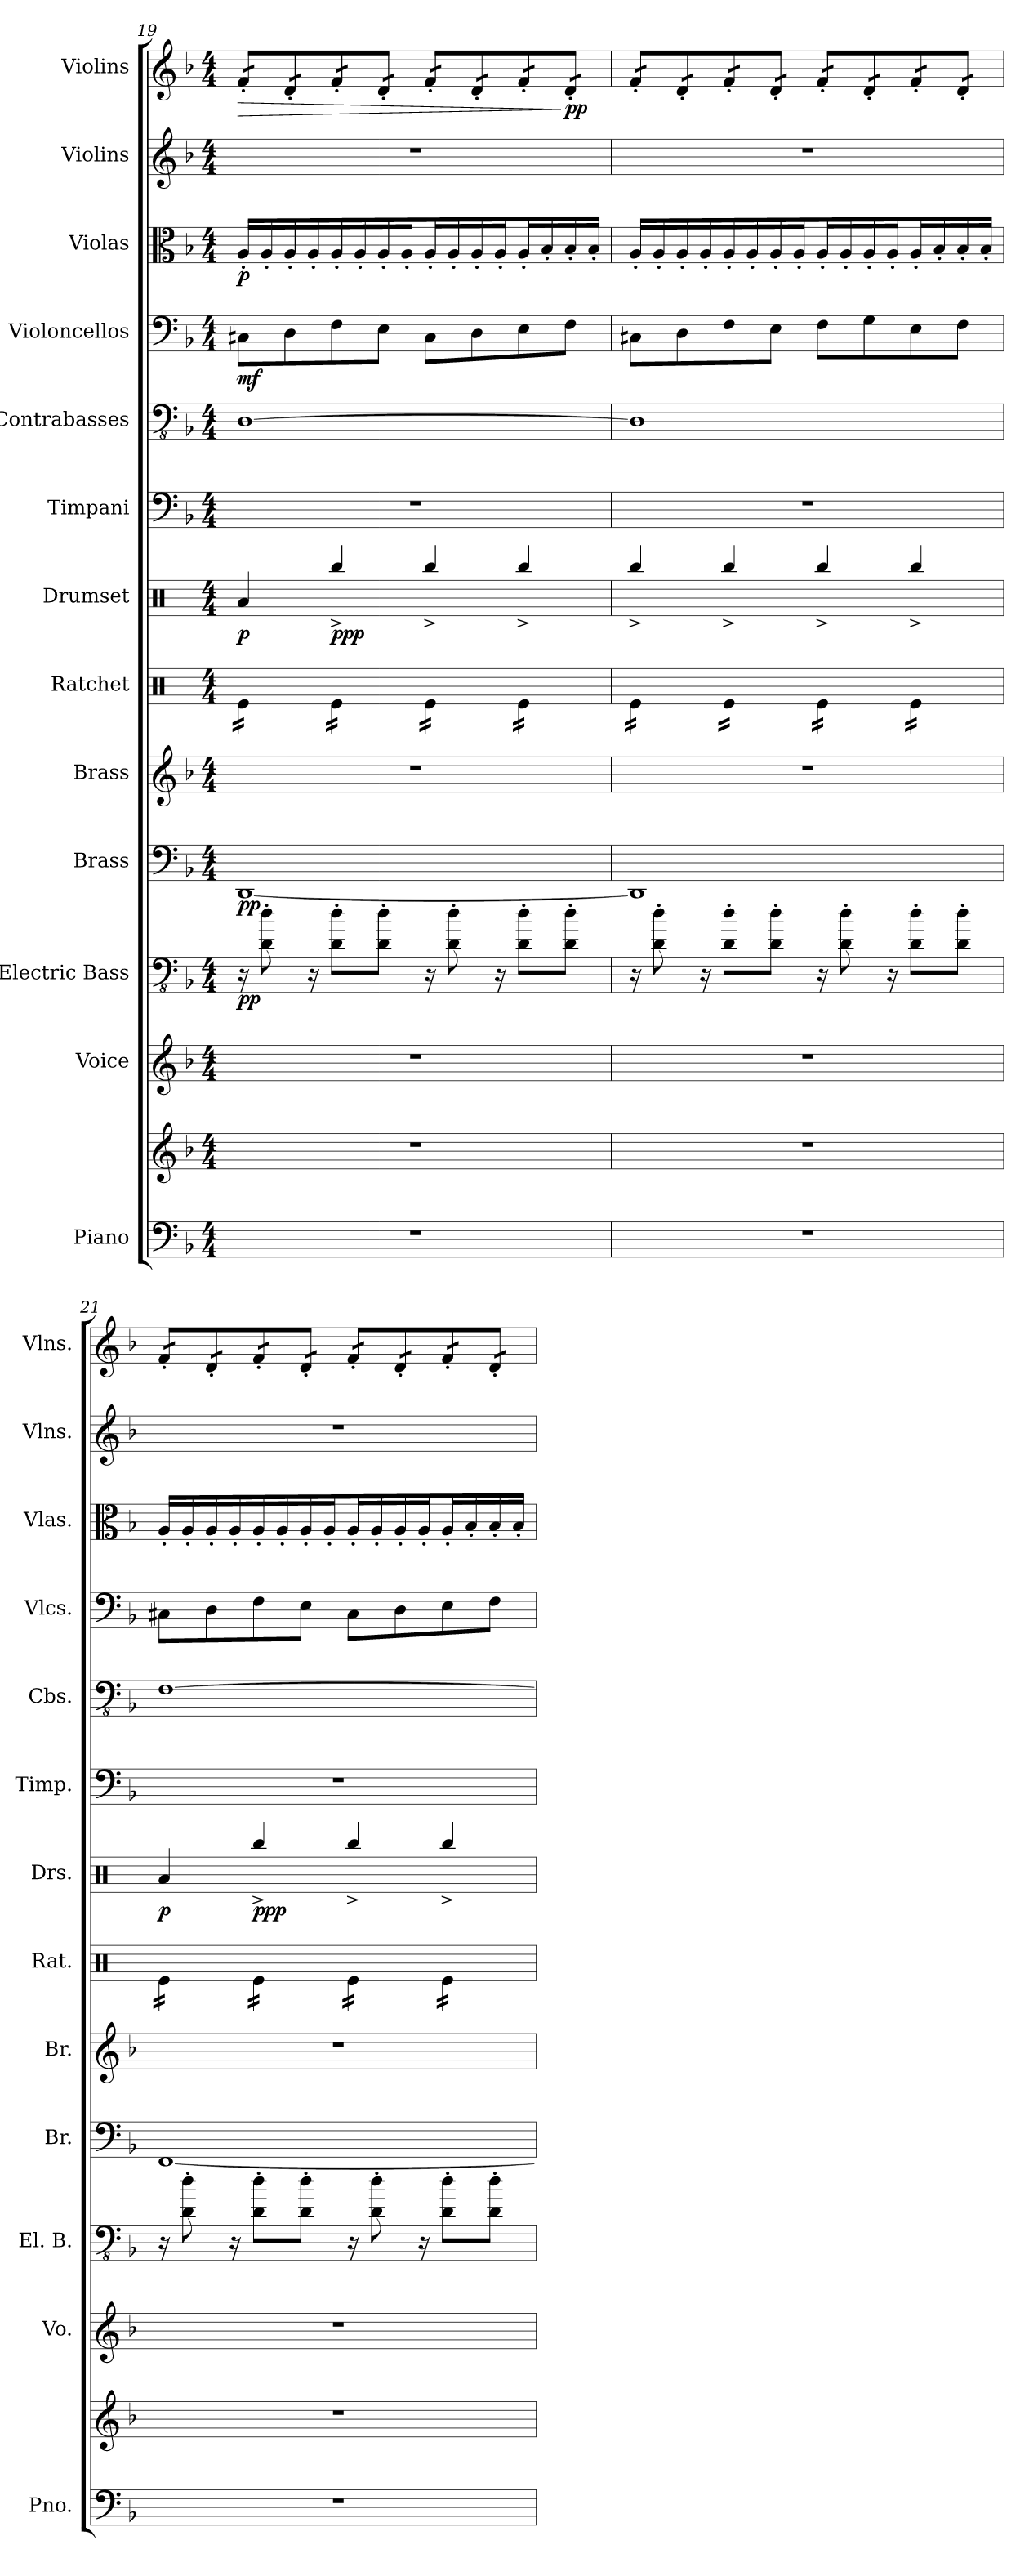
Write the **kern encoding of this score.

**kern	**kern	**kern	**kern	**dynam	**kern	**dynam	**kern	**kern	**kern	**dynam	**kern	**kern	**kern	**dynam	**kern	**dynam	**kern	**kern	**dynam
*part13	*part13	*part12	*part11	*part11	*part10	*part10	*part9	*part8	*part7	*part7	*part6	*part5	*part4	*part4	*part3	*part3	*part2	*part1	*part1
*staff14	*staff13	*staff12	*staff11	*staff11	*staff10	*staff10	*staff9	*staff8	*staff7	*staff7	*staff6	*staff5	*staff4	*staff4	*staff3	*staff3	*staff2	*staff1	*staff1
*I"Piano	*	*I"Voice	*I"Electric Bass	*	*I"Brass	*	*I"Brass	*I"Ratchet	*I"Drumset	*	*I"Timpani	*I"Contrabasses	*I"Violoncellos	*	*I"Violas	*	*I"Violins	*I"Violins	*
*I'Pno.	*	*I'Vo.	*I'El. B.	*	*I'Br.	*	*I'Br.	*I'Rat.	*I'Drs.	*	*I'Timp.	*I'Cbs.	*I'Vlcs.	*	*I'Vlas.	*	*I'Vlns.	*I'Vlns.	*
*clefF4	*clefG2	*clefG2	*clefFv4	*	*clefF4	*	*clefG2	*clefX	*clefX	*	*clefF4	*clefFv4	*clefF4	*	*clefC3	*	*clefG2	*clefG2	*
*k[b-]	*k[b-]	*k[b-]	*k[b-]	*	*k[b-]	*	*k[b-]	*k[]	*k[]	*	*k[b-]	*k[b-]	*k[b-]	*	*k[b-]	*	*k[b-]	*k[b-]	*
*M4/4	*M4/4	*M4/4	*M4/4	*	*M4/4	*	*M4/4	*M4/4	*M4/4	*	*M4/4	*M4/4	*M4/4	*	*M4/4	*	*M4/4	*M4/4	*
=19	=19	=19	=19	=19	=19	=19	=19	=19	=19	=19	=19	=19	=19	=19	=19	=19	=19	=19	=19
!	!	!	!	!LO:DY:b	!	!LO:DY:b	!	!	!	!LO:DY:b	!	!	!	!LO:DY:b	!	!LO:DY:b	!	!	!LO:HP:b
*	*	*	*	*	*	*	*	*tremolo	*	*	*	*	*	*	*	*	*	*	*
*	*	*	*	*	*	*	*	*	*	*	*	*	*	*	*tremolo	*	*	*	*
*	*	*	*	*	*	*	*	*	*	*	*	*	*	*	*	*	*	*tremolo	*
1r	1r	1r	16r	pp	[1DD	pp	1r	16Re\LL	4Ra/	p	1r	[1DD	8C#X\L	mf	16A'/LL	p	1r	16f'/LL	>
.	.	.	8D\' 8d\'	.	.	.	.	16Re\	.	.	.	.	.	.	16A'/	.	.	16f'/	.
.	.	.	.	.	.	.	.	16Re\	.	.	.	.	8D\	.	16A'/	.	.	16d'/	.
.	.	.	16r	.	.	.	.	16Re\JJ	.	.	.	.	.	.	16A'/	.	.	16d'/	.
!	!	!	!	!	!	!	!	!	!	!LO:DY:b	!	!	!	!	!	!	!	!	!
.	.	.	8D\' 8d\'L	.	.	.	.	16Re\LL	4Rbb^/	ppp	.	.	8F\	.	16A'/	.	.	16f'/	.
.	.	.	.	.	.	.	.	16Re\	.	.	.	.	.	.	16A'/	.	.	16f'/	.
.	.	.	8D\' 8d\'J	.	.	.	.	16Re\	.	.	.	.	8E\J	.	16A'/	.	.	16d'/	.
.	.	.	.	.	.	.	.	16Re\JJ	.	.	.	.	.	.	16A'/JJ	.	.	16d'/JJ	.
.	.	.	16r	.	.	.	.	16Re\LL	4Rbb^/	.	.	.	8C#\L	.	16A'/LL	.	.	16f'/LL	.
.	.	.	8D\' 8d\'	.	.	.	.	16Re\	.	.	.	.	.	.	16A'/	.	.	16f'/	.
.	.	.	.	.	.	.	.	16Re\	.	.	.	.	8D\	.	16A'/	.	.	16d'/	.
.	.	.	16r	.	.	.	.	16Re\JJ	.	.	.	.	.	.	16A'/JJ	.	.	16d'/	.
*	*	*	*	*	*	*	*	*	*	*	*	*	*	*	*Xtremolo	*	*	*	*
.	.	.	8D\' 8d\'L	.	.	.	.	16Re\LL	4Rbb^/	.	.	.	8E\	.	16A'/LL	.	.	16f'/	.
.	.	.	.	.	.	.	.	16Re\	.	.	.	.	.	.	16B-'/J	.	.	16f'/	.
!	!	!	!	!	!	!	!	!	!	!	!	!	!	!	!	!	!	!	!LO:DY:n=1:b
*	*	*	*	*	*	*	*	*	*	*	*	*	*	*	*tremolo	*	*	*	*
.	.	.	8D\' 8d\'J	.	.	.	.	16Re\	.	.	.	.	8F\J	.	16B-'/	.	.	16d'/	] pp
.	.	.	.	.	.	.	.	16Re\JJ	.	.	.	.	.	.	16B-'/JJ	.	.	16d'/JJ	.
=20	=20	=20	=20	=20	=20	=20	=20	=20	=20	=20	=20	=20	=20	=20	=20	=20	=20	=20	=20
1r	1r	1r	16r	.	1DD]	.	1r	16Re\LL	4Rbb^/	.	1r	1DD]	8C#X\L	.	16A'/LL	.	1r	16f'/LL	.
.	.	.	8D\' 8d\'	.	.	.	.	16Re\	.	.	.	.	.	.	16A'/	.	.	16f'/	.
.	.	.	.	.	.	.	.	16Re\	.	.	.	.	8D\	.	16A'/	.	.	16d'/	.
.	.	.	16r	.	.	.	.	16Re\JJ	.	.	.	.	.	.	16A'/	.	.	16d'/	.
.	.	.	8D\' 8d\'L	.	.	.	.	16Re\LL	4Rbb^/	.	.	.	8F\	.	16A'/	.	.	16f'/	.
.	.	.	.	.	.	.	.	16Re\	.	.	.	.	.	.	16A'/	.	.	16f'/	.
.	.	.	8D\' 8d\'J	.	.	.	.	16Re\	.	.	.	.	8E\J	.	16A'/	.	.	16d'/	.
.	.	.	.	.	.	.	.	16Re\JJ	.	.	.	.	.	.	16A'/JJ	.	.	16d'/JJ	.
.	.	.	16r	.	.	.	.	16Re\LL	4Rbb^/	.	.	.	8F\L	.	16A'/LL	.	.	16f'/LL	.
.	.	.	8D\' 8d\'	.	.	.	.	16Re\	.	.	.	.	.	.	16A'/	.	.	16f'/	.
.	.	.	.	.	.	.	.	16Re\	.	.	.	.	8G\	.	16A'/	.	.	16d'/	.
.	.	.	16r	.	.	.	.	16Re\JJ	.	.	.	.	.	.	16A'/JJ	.	.	16d'/	.
*	*	*	*	*	*	*	*	*	*	*	*	*	*	*	*Xtremolo	*	*	*	*
.	.	.	8D\' 8d\'L	.	.	.	.	16Re\LL	4Rbb^/	.	.	.	8E\	.	16A'/LL	.	.	16f'/	.
.	.	.	.	.	.	.	.	16Re\	.	.	.	.	.	.	16B-'/J	.	.	16f'/	.
*	*	*	*	*	*	*	*	*	*	*	*	*	*	*	*tremolo	*	*	*	*
.	.	.	8D\' 8d\'J	.	.	.	.	16Re\	.	.	.	.	8F\J	.	16B-'/	.	.	16d'/	.
.	.	.	.	.	.	.	.	16Re\JJ	.	.	.	.	.	.	16B-'/JJ	.	.	16d'/JJ	.
!!LO:PB:g=z
=21	=21	=21	=21	=21	=21	=21	=21	=21	=21	=21	=21	=21	=21	=21	=21	=21	=21	=21	=21
!	!	!	!	!	!	!	!	!	!	!LO:DY:b	!	!	!	!	!	!	!	!	!
1r	1r	1r	16r	.	[1FF	.	1r	16Re\LL	4Ra/	p	1r	[1FF	8C#X\L	.	16A'/LL	.	1r	16f'/LL	.
.	.	.	8D\' 8d\'	.	.	.	.	16Re\	.	.	.	.	.	.	16A'/	.	.	16f'/	.
.	.	.	.	.	.	.	.	16Re\	.	.	.	.	8D\	.	16A'/	.	.	16d'/	.
.	.	.	16r	.	.	.	.	16Re\JJ	.	.	.	.	.	.	16A'/	.	.	16d'/	.
!	!	!	!	!	!	!	!	!	!	!LO:DY:b	!	!	!	!	!	!	!	!	!
.	.	.	8D\' 8d\'L	.	.	.	.	16Re\LL	4Rbb^/	ppp	.	.	8F\	.	16A'/	.	.	16f'/	.
.	.	.	.	.	.	.	.	16Re\	.	.	.	.	.	.	16A'/	.	.	16f'/	.
.	.	.	8D\' 8d\'J	.	.	.	.	16Re\	.	.	.	.	8E\J	.	16A'/	.	.	16d'/	.
.	.	.	.	.	.	.	.	16Re\JJ	.	.	.	.	.	.	16A'/JJ	.	.	16d'/JJ	.
.	.	.	16r	.	.	.	.	16Re\LL	4Rbb^/	.	.	.	8C#\L	.	16A'/LL	.	.	16f'/LL	.
.	.	.	8D\' 8d\'	.	.	.	.	16Re\	.	.	.	.	.	.	16A'/	.	.	16f'/	.
.	.	.	.	.	.	.	.	16Re\	.	.	.	.	8D\	.	16A'/	.	.	16d'/	.
.	.	.	16r	.	.	.	.	16Re\JJ	.	.	.	.	.	.	16A'/JJ	.	.	16d'/	.
*	*	*	*	*	*	*	*	*	*	*	*	*	*	*	*Xtremolo	*	*	*	*
.	.	.	8D\' 8d\'L	.	.	.	.	16Re\LL	4Rbb^/	.	.	.	8E\	.	16A'/LL	.	.	16f'/	.
.	.	.	.	.	.	.	.	16Re\	.	.	.	.	.	.	16B-'/J	.	.	16f'/	.
*	*	*	*	*	*	*	*	*	*	*	*	*	*	*	*tremolo	*	*	*	*
.	.	.	8D\' 8d\'J	.	.	.	.	16Re\	.	.	.	.	8F\J	.	16B-'/	.	.	16d'/	.
.	.	.	.	.	.	.	.	16Re\JJ	.	.	.	.	.	.	16B-'/JJ	.	.	16d'/JJ	.
*	*	*	*	*	*	*	*	*	*	*	*	*	*	*	*	*	*	*Xtremolo	*
*	*	*	*	*	*	*	*	*	*	*	*	*	*	*	*Xtremolo	*	*	*	*
*	*	*	*	*	*	*	*	*Xtremolo	*	*	*	*	*	*	*	*	*	*	*
=	=	=	=	=	=	=	=	=	=	=	=	=	=	=	=	=	=	=	=
*-	*-	*-	*-	*-	*-	*-	*-	*-	*-	*-	*-	*-	*-	*-	*-	*-	*-	*-	*-
